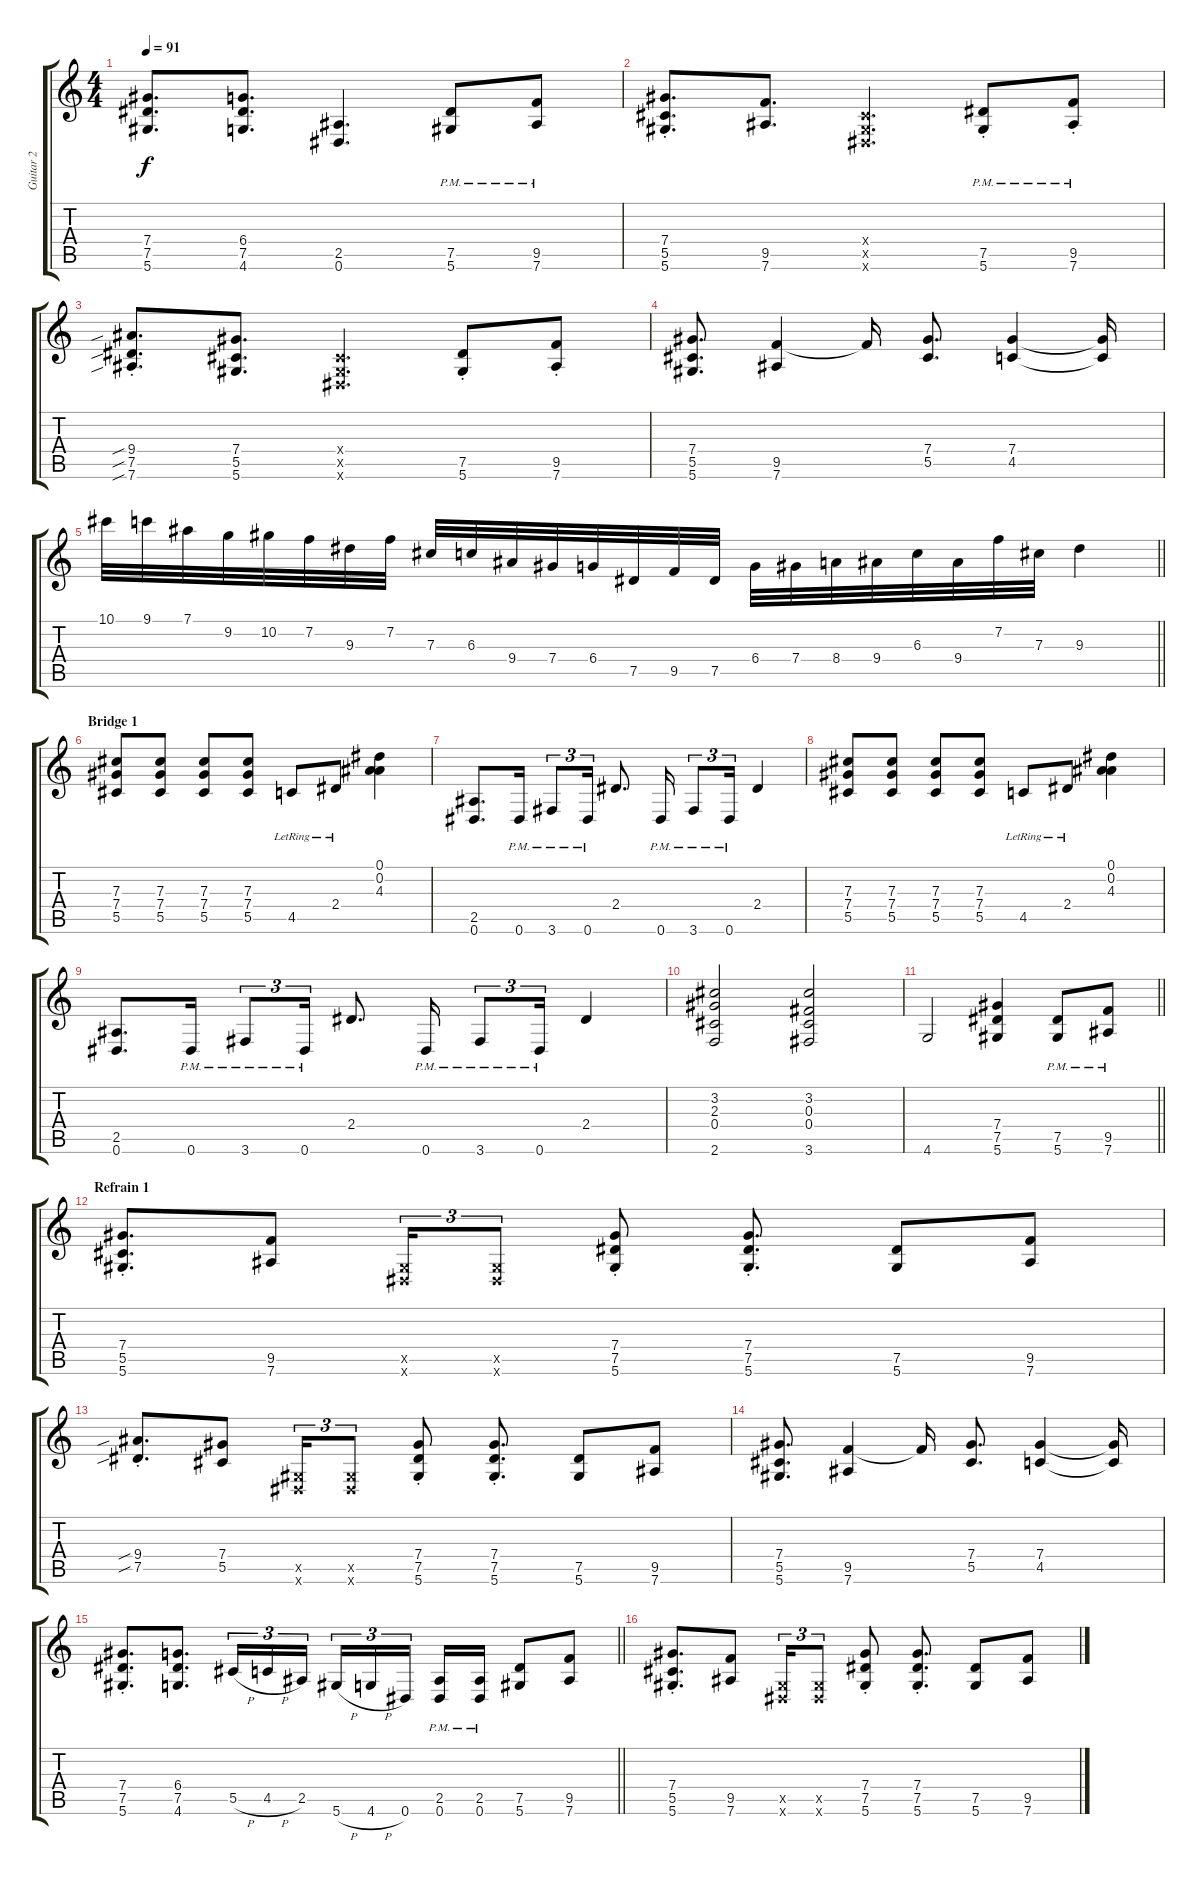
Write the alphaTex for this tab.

\track ("Guitar 2" "Guitar 2") {instrument electricguitarjazz}
\staff {score tabs}
\tuning (Eb4 Bb3 Gb3 Db3 Ab2 Eb2) {hide}
\ts (4 4)
\tempo 91
\clef g2
\ks c
(7.4 7.5 5.6).8{d dy f} (6.4 7.5 4.6).8{d} (2.5 0.6).4{d} (7.5{pm} 5.6{pm}).8 (9.5{pm} 7.6{pm}).8 |
(7.4{st} 5.5 5.6).8{d} (9.5 7.6).8{d} (0.4{x} 0.5{x} 0.6{x}).4{d} (7.5{pm st} 5.6{pm}).8 (9.5{pm st} 7.6{pm}).8 |
(9.4{sib st} 7.5{sib} 7.6{sib}).8{d} (7.4 5.5 5.6).8{d} (0.4{x} 0.5{x} 0.6{x}).4{d} (7.5{st} 5.6).8 (9.5{st} 7.6).8 |
(7.4 5.5 5.6).8{d} (9.5 7.6).4 9.5{t}.16 (7.4 5.5).8{d} (7.4 4.5).4 (7.4{t} 4.5{t}).16 |
\barLineRight lightlight
10.1.32 9.1.32 7.1.32 9.2.32 10.2.32 7.2.32 9.3.32 7.2.32 7.3.32 6.3.32 9.4.32 7.4.32 6.4.32 7.5.32 9.5.32 7.5.32 6.4.32 7.4.32 8.4.32 9.4.32 6.3.32 9.4.32 7.2.32 7.3.32 9.3.4 |
\section ("" "Bridge 1")
(7.3 7.4 5.5).8 (7.3 7.4 5.5).8 (7.3 7.4 5.5).8 (7.3 7.4 5.5).8 4.5{lr}.8 2.4{lr}.8 (0.1 0.2 4.3).4 |
(2.5 0.6).8{d} 0.6{pm}.16 3.6{pm}.8{tu (3 2)} 0.6{pm}.16{tu (3 2)} 2.4.8{d} 0.6{pm}.16 3.6{pm}.8{tu (3 2)} 0.6{pm}.16{tu (3 2)} 2.4.4 |
(7.3 7.4 5.5).8 (7.3 7.4 5.5).8 (7.3 7.4 5.5).8 (7.3 7.4 5.5).8 4.5{lr}.8 2.4{lr}.8 (0.1 0.2 4.3).4 |
(2.5 0.6).8{d} 0.6{pm}.16 3.6{pm}.8{tu (3 2)} 0.6{pm}.16{tu (3 2)} 2.4.8{d} 0.6{pm}.16 3.6{pm}.8{tu (3 2)} 0.6{pm}.16{tu (3 2)} 2.4.4 |
(3.2 2.3 0.4 2.6).2 (3.2 0.3 0.4 3.6).2 |
\barLineRight lightlight
4.6.2 (7.4 7.5 5.6).4 (7.5{pm} 5.6{pm}).8 (9.5 7.6{pm}).8 |
\section ("" "Refrain 1")
(7.4{st} 5.5 5.6).8{d} (9.5 7.6).8 (0.5{x} 0.6{x}).16{tu (3 2)} (0.5{x} 0.6{x}).8{tu (3 2)} (7.4{st} 7.5{st} 5.6{st}).8 (7.4{st} 7.5{st} 5.6{st}).8{d} (7.5 5.6).8 (9.5 7.6).8 |
(9.4{sib st} 7.5{sib}).8{d} (7.4 5.5).8 (0.5{x} 0.6{x}).16{tu (3 2)} (0.5{x} 0.6{x}).8{tu (3 2)} (7.4{st} 7.5{st} 5.6{st}).8 (7.4{st} 7.5{st} 5.6{st}).8{d} (7.5 5.6).8 (9.5 7.6).8 |
(7.4 5.5 5.6).8{d} (9.5 7.6).4 9.5{t}.16 (7.4 5.5).8{d} (7.4 4.5).4 (7.4{t} 4.5{t}).16 |
\barLineRight lightlight
(7.4{st} 7.5{st} 5.6).8{d} (6.4 7.5 4.6).8{d} 5.5{h}.16{tu (3 2)} 4.5{h}.16{tu (3 2)} 2.5.16{tu (3 2)} 5.6{h}.16{tu (3 2)} 4.6{h}.16{tu (3 2)} 0.6.16{tu (3 2) beam splitsecondary} (2.5{pm} 0.6{pm}).16 (2.5{pm} 0.6{pm}).16 (7.5 5.6).8 (9.5 7.6).8 |
(7.4{st} 5.5 5.6).8{d} (9.5 7.6).8 (0.5{x} 0.6{x}).16{tu (3 2)} (0.5{x} 0.6{x}).8{tu (3 2)} (7.4{st} 7.5{st} 5.6{st}).8 (7.4{st} 7.5{st} 5.6{st}).8{d} (7.5 5.6).8 (9.5 7.6).8
